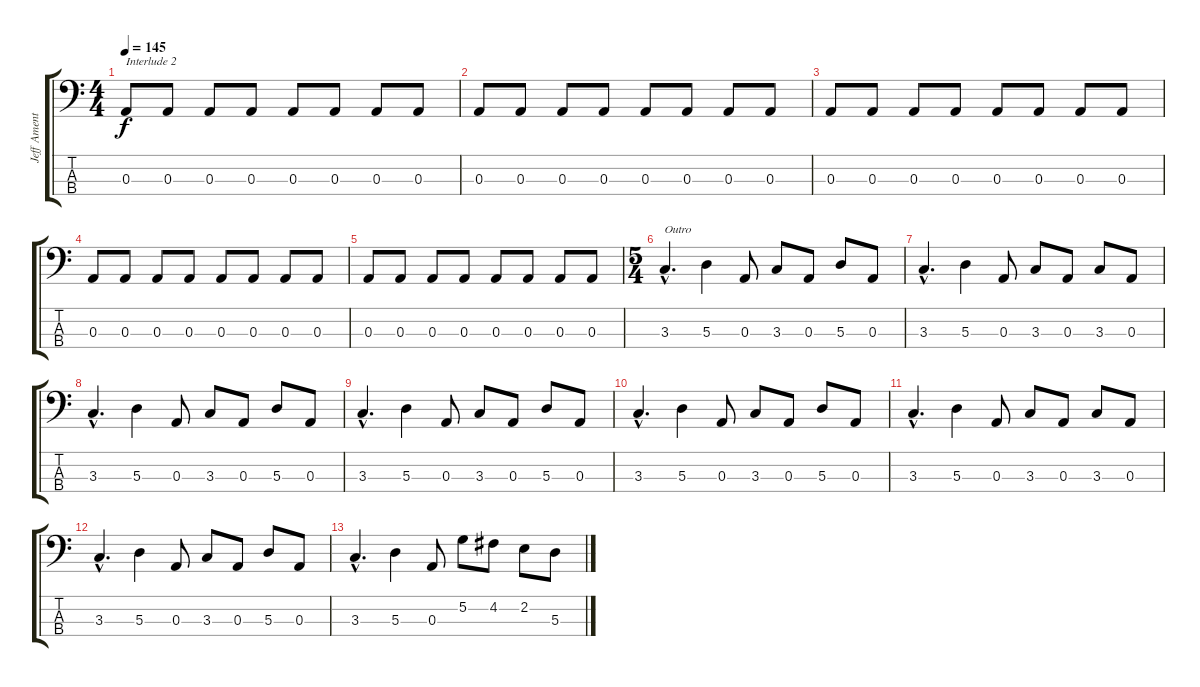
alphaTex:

\track ("Jeff Ament" "Jeff Ament") {instrument electricbassfinger}
\staff {score tabs}
\tuning (G2 D2 A1 E1) {hide}
\ts (4 4)
\tempo 145
\clef f4
\ks c
0.3.8{txt "Interlude 2" dy f} 0.3.8 0.3.8 0.3.8 0.3.8 0.3.8 0.3.8 0.3.8 |
0.3.8 0.3.8 0.3.8 0.3.8 0.3.8 0.3.8 0.3.8 0.3.8 |
0.3.8 0.3.8 0.3.8 0.3.8 0.3.8 0.3.8 0.3.8 0.3.8 |
0.3.8 0.3.8 0.3.8 0.3.8 0.3.8 0.3.8 0.3.8 0.3.8 |
0.3.8 0.3.8 0.3.8 0.3.8 0.3.8 0.3.8 0.3.8 0.3.8 |
\ts (5 4)
3.3{hac}.4{d txt "Outro"} 5.3.4 0.3.8 3.3.8 0.3.8 5.3.8 0.3.8 |
3.3{hac}.4{d} 5.3.4 0.3.8 3.3.8 0.3.8 3.3.8 0.3.8 |
3.3{hac}.4{d} 5.3.4 0.3.8 3.3.8 0.3.8 5.3.8 0.3.8 |
3.3{hac}.4{d} 5.3.4 0.3.8 3.3.8 0.3.8 5.3.8 0.3.8 |
3.3{hac}.4{d} 5.3.4 0.3.8 3.3.8 0.3.8 5.3.8 0.3.8 |
3.3{hac}.4{d} 5.3.4 0.3.8 3.3.8 0.3.8 3.3.8 0.3.8 |
3.3{hac}.4{d} 5.3.4 0.3.8 3.3.8 0.3.8 5.3.8 0.3.8 |
3.3{hac}.4{d} 5.3.4 0.3.8 5.2.8 4.2.8 2.2.8 5.3.8
